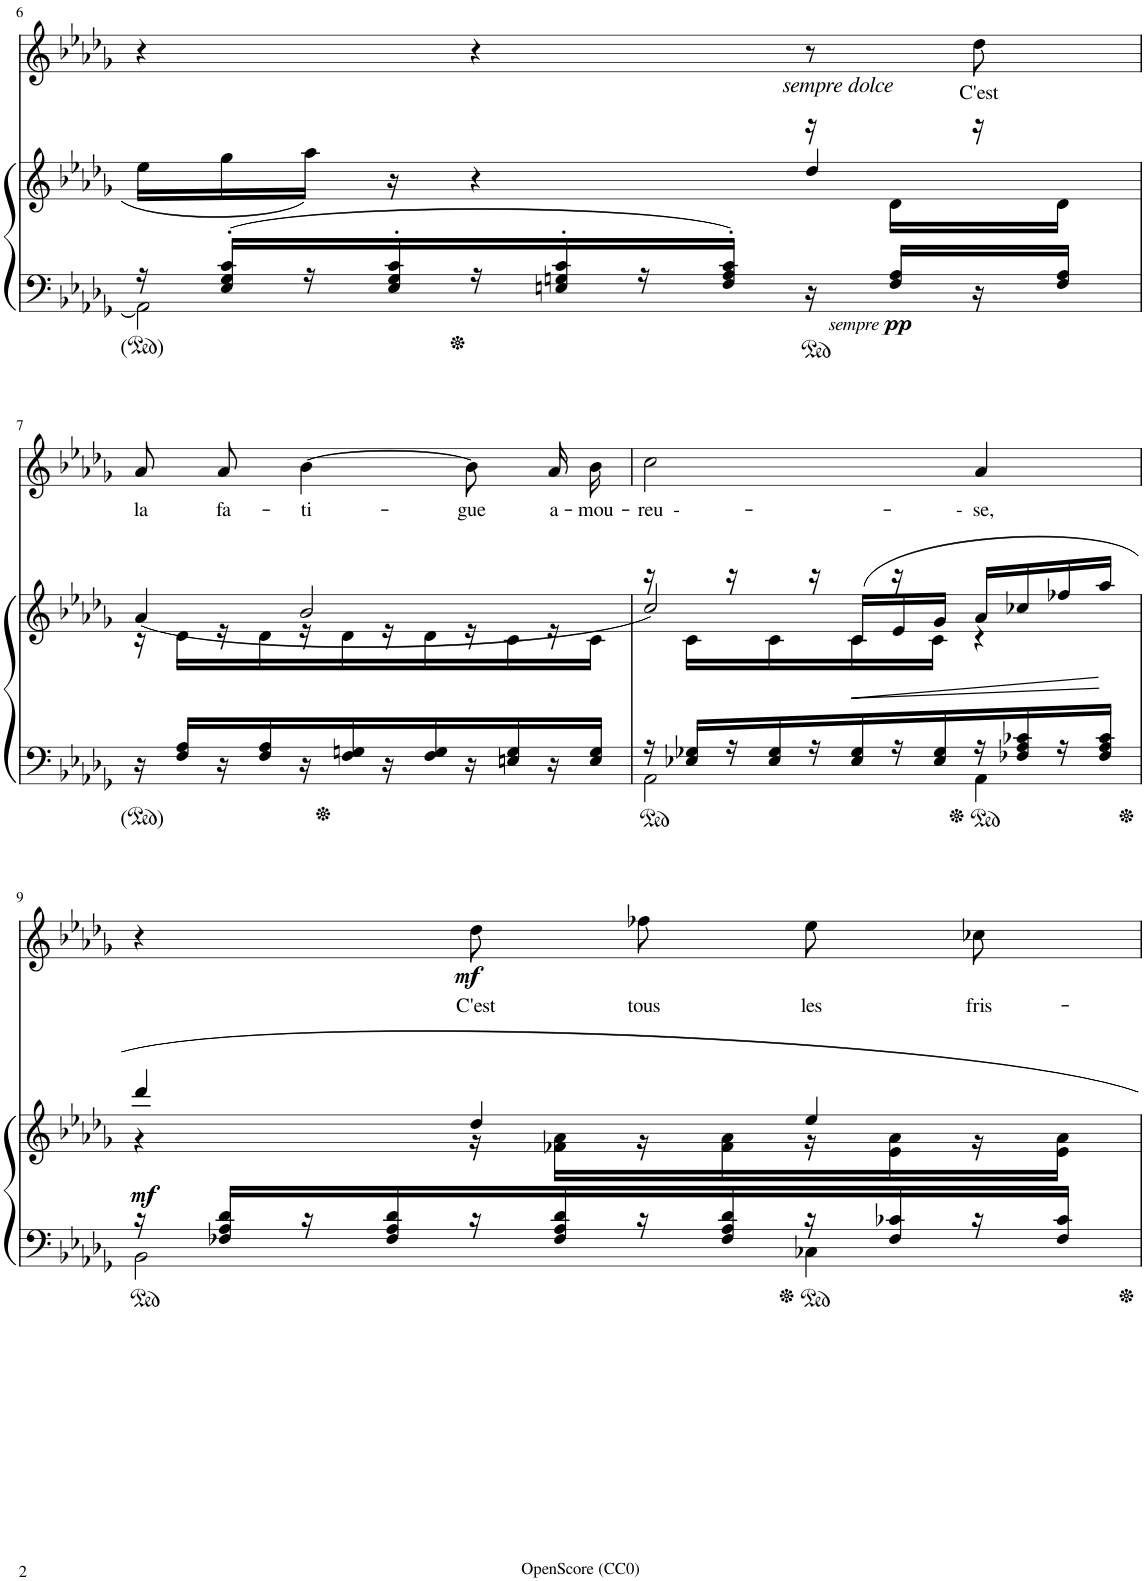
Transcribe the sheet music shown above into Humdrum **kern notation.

**kern	**kern	**dynam	**kern	**text	**dynam
*part2	*part2	*part2	*part1	*part1	*part1
*staff3	*staff2	*staff2/3	*staff1	*staff1	*staff1
*I"Piano	*	*	*I"Voice	*	*
*I'Pno	*	*	*	*	*
!!LO:PB:g=z
*clefF4	*clefG2	*	*clefG2	*	*
*k[b-e-a-d-g-]	*k[b-e-a-d-g-]	*	*k[b-e-a-d-g-]	*	*
*M3/4	*M3/4	*	*M3/4	*	*
=6	=6	=6	=6	=6	=6
*^	*^	*	*	*	*
16r	2AA-\]	16ee-\LL	2ryy	.	4r	.	.
16E-/'> 16G-/'> 16c/'>LL	.	16gg-\	.	.	.	.	.
16r	.	16aa-\JJ	.	.	.	.	.
16E-/'> 16G-/'> 16c/'>	.	16r	.	.	.	.	.
16r	.	4r	.	.	4r	.	.
16En/'> 16Gn/'> 16c/'>	.	.	.	.	.	.	.
16r	.	.	.	.	.	.	.
16F/'> 16A-/'> 16c/'>JJ	.	.	.	.	.	.	.
!	!	!	!	!	!LO:TX:b:i:t=sempre dolce	!	!
16r	4ryy	16r	4dd-/	.	8r	.	.
!	!	!	!	!LO:DY:b=2	!	!	!
!	!	!	!	!LO:DY:n=1:b=2	!	!	!
16F/ 16A-/LL	.	16d-\LL	.	other-dynamics pp	.	.	.
!	!	!	!	!	!	!LO:LY:b	!
16r	.	16r	.	.	8dd-\	C'est	.
16F/ 16A-/JJ	.	16d-\JJ	.	.	.	.	.
*v	*v	*	*	*	*	*	*
!!LO:LB:g=z
=7	=7	=7	=7	=7	=7	=7
!	!	!	!	!	!LO:LY:b	!
16r	(4a-/	16r	.	8a-/L	la	.
16F/ 16A-/LL	.	16d-\LL	.	.	.	.
!	!	!	!	!	!LO:LY:b	!
16r	.	16r	.	8a-/J	fa-	.
16F/ 16A-/	.	16d-\	.	.	.	.
!	!	!	!	!	!LO:LY:b	!
16r	2b-/	16r	.	[4b-\	-ti-	.
16F/ 16Gn/	.	16d-\	.	.	.	.
16r	.	16r	.	.	.	.
16F/ 16G/	.	16d-\	.	.	.	.
!	!	!	!	!	!LO:LY:b	!
16r	.	16r	.	8b-\L]	-gue	.
16En/ 16G/	.	16c\	.	.	.	.
!	!	!	!	!	!LO:LY:b	!
16r	.	16r	.	16a-\L	a-	.
!	!	!	!	!	!LO:LY:b	!
16E/ 16G/JJ	.	16c\JJ	.	16b-\JJ	-mou-	.
=8	=8	=8	=8	=8	=8	=8
*^	*	*^	*	*	*	*
!	!	!	!	!	!	!	!LO:LY:b	!
16r	2AA-\	4ryy	16r	2cc/)	.	2cc\	-reu --	.
16E-X/ 16G-X/LL	.	.	16c\LL	.	.	.	.	.
16r	.	.	16r	.	.	.	.	.
16E-/ 16G-/	.	.	16c\	.	.	.	.	.
16r	.	16ryy	16r	.	.	.	.	.
!	!	!	!	!	!LO:HP:b	!	!	!
16E-/ 16G-/	.	16c/LL	16c\	.	<	.	.	.
16r	.	16e-/	16r	.	.	.	.	.
16E-/ 16G-/	.	16g-/JJ	16c\JJ	.	.	.	.	.
!	!	!	!	!	!	!	!LO:LY:b	!
16r	4AA-\	16a-/LL	4r	4ryy	.	4a-/	-- se,	.
16F-X/ 16A-/ 16c-X/	.	16cc-X/	.	.	.	.	.	.
16r	.	16ff-X/	.	.	.	.	.	.
16F-/ 16A-/ 16c-/JJ	.	16aa-/JJ	.	.	[	.	.	.
*	*	*	*v	*v	*	*	*	*
!!LO:LB:g=z
=9	=9	=9	=9	=9	=9	=9	=9
!	!	!	!	!LO:DY:b	!	!	!
16r	2BB-\	4ddd-/	4r	mf	4r	.	.
16F-X/ 16A-/ 16d-/LL	.	.	.	.	.	.	.
16r	.	.	.	.	.	.	.
16F-/ 16A-/ 16d-/	.	.	.	.	.	.	.
!	!	!	!	!	!	!LO:LY:b	!LO:DY:b
16r	.	4dd-/	16r	.	8dd-\L	C'est	mf
16F-/ 16A-/ 16d-/	.	.	16f-X\ 16a-\LL	.	.	.	.
!	!	!	!	!	!	!LO:LY:b	!
16r	.	.	16r	.	8ff-X\J	tous	.
16F-/ 16A-/ 16d-/	.	.	16f-\ 16a-\	.	.	.	.
!	!	!	!	!	!	!LO:LY:b	!
16r	4C-X\	4ee-/	16r	.	8ee-\L	les	.
16F-/ 16c-X/	.	.	16e-\ 16a-\	.	.	.	.
!	!	!	!	!	!	!LO:LY:b	!
16r	.	.	16r	.	8cc-X\J	fris-	.
16F-/ 16c-/JJ	.	.	16e-\ 16a-\JJ	.	.	.	.
*v	*v	*	*	*	*	*	*
*	*v	*v	*	*	*	*
=	=	=	=	=	=
*-	*-	*-	*-	*-	*-
